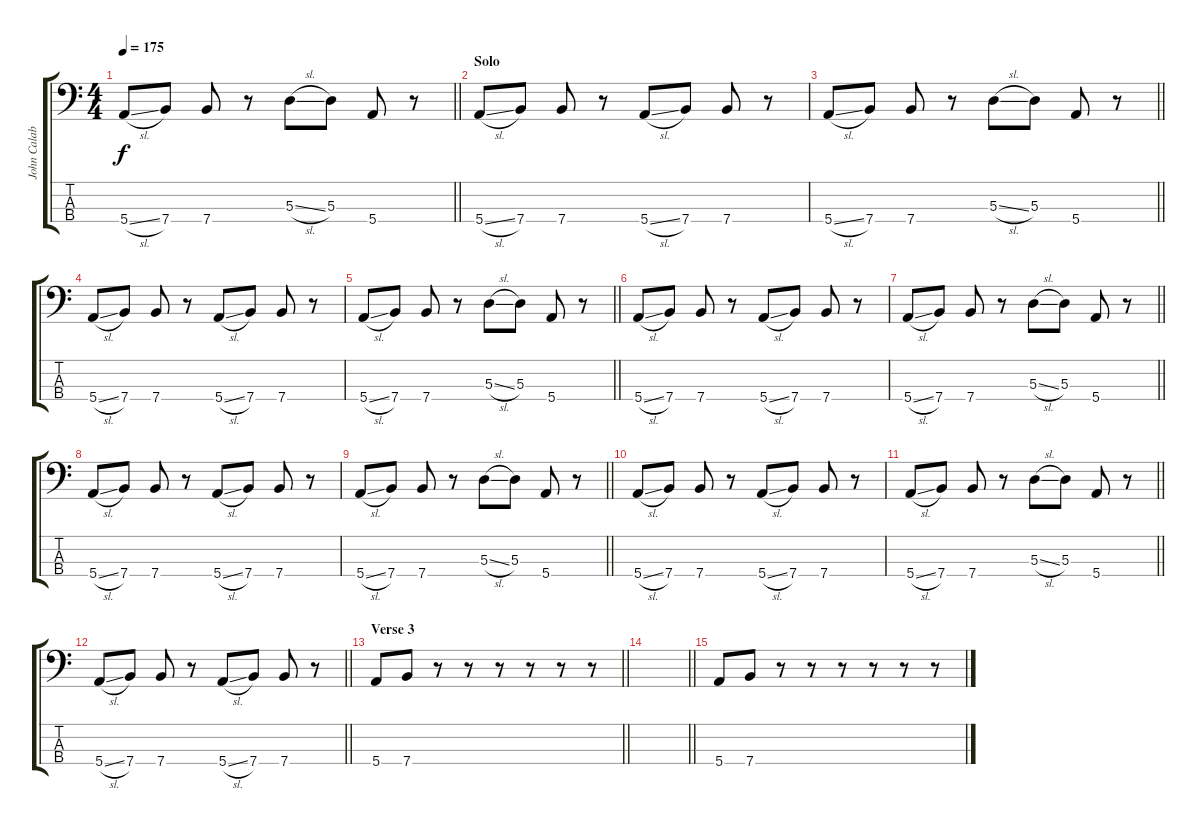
\track ("John Calabrese" "John Calab") {instrument electricbassfinger}
\staff {score tabs}
\tuning (G2 D2 A1 E1) {hide}
\ts (4 4)
\tempo 175
\clef f4
\barLineRight lightlight
\ks c
5.4{sl}.8{dy f} 7.4.8 7.4.8 r.8 5.3{sl}.8 5.3.8 5.4.8 r.8 |
\section ("" "Solo")
5.4{sl}.8 7.4.8 7.4.8 r.8 5.4{sl}.8 7.4.8 7.4.8 r.8 |
\barLineRight lightlight
5.4{sl}.8 7.4.8 7.4.8 r.8 5.3{sl}.8 5.3.8 5.4.8 r.8 |
\section ("" "")
5.4{sl}.8 7.4.8 7.4.8 r.8 5.4{sl}.8 7.4.8 7.4.8 r.8 |
\barLineRight lightlight
5.4{sl}.8 7.4.8 7.4.8 r.8 5.3{sl}.8 5.3.8 5.4.8 r.8 |
5.4{sl}.8 7.4.8 7.4.8 r.8 5.4{sl}.8 7.4.8 7.4.8 r.8 |
\barLineRight lightlight
5.4{sl}.8 7.4.8 7.4.8 r.8 5.3{sl}.8 5.3.8 5.4.8 r.8 |
5.4{sl}.8 7.4.8 7.4.8 r.8 5.4{sl}.8 7.4.8 7.4.8 r.8 |
\barLineRight lightlight
5.4{sl}.8 7.4.8 7.4.8 r.8 5.3{sl}.8 5.3.8 5.4.8 r.8 |
5.4{sl}.8 7.4.8 7.4.8 r.8 5.4{sl}.8 7.4.8 7.4.8 r.8 |
\barLineRight lightlight
5.4{sl}.8 7.4.8 7.4.8 r.8 5.3{sl}.8 5.3.8 5.4.8 r.8 |
\barLineRight lightlight
5.4{sl}.8 7.4.8 7.4.8 r.8 5.4{sl}.8 7.4.8 7.4.8 r.8 |
\section ("" "Verse 3")
\barLineRight lightlight
5.4.8 7.4.8 r.8 r.8 r.8 r.8 r.8 r.8 |
\barLineRight lightlight
|
\section ("" "")
5.4.8 7.4.8 r.8 r.8 r.8 r.8 r.8 r.8
